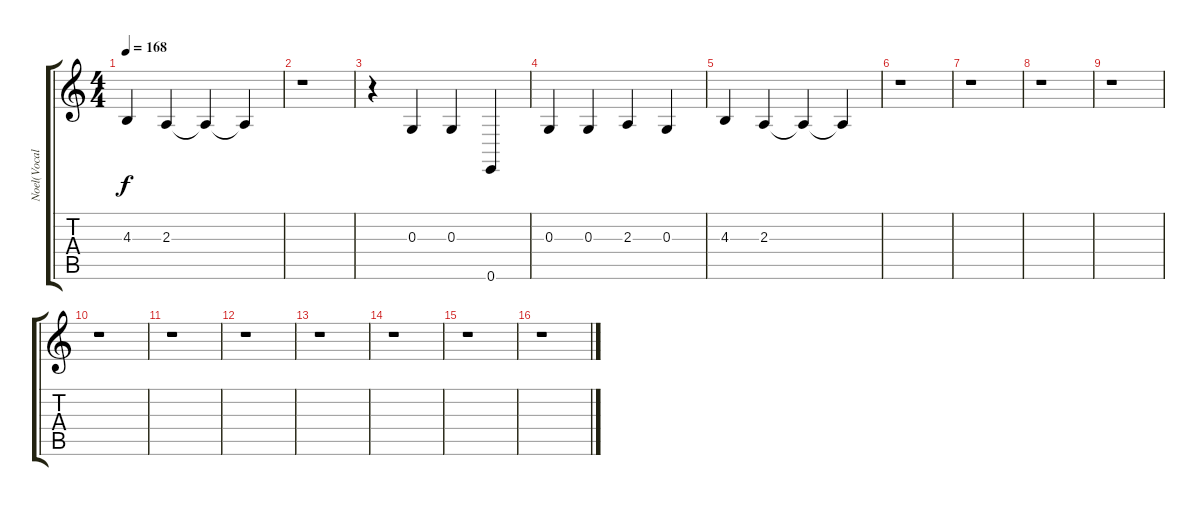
\track ("Noel(Vocal)" "Noel(Vocal") {instrument oboe}
\staff {score tabs}
\tuning (E4 B3 G3 D3 A2 E2) {hide}
\ts (4 4)
\tempo 168
\clef g2
\ks c
4.3.4{dy f} 2.3.4 2.3{t}.4 2.3{t}.4 |
r.1 |
r.4 0.3.4 0.3.4 0.6.4 |
0.3.4 0.3.4 2.3.4 0.3.4 |
4.3.4 2.3.4 2.3{t}.4 2.3{t}.4 |
r.1 |
r.1 |
r.1 |
r.1 |
r.1 |
r.1 |
r.1 |
r.1 |
r.1 |
r.1 |
r.1
